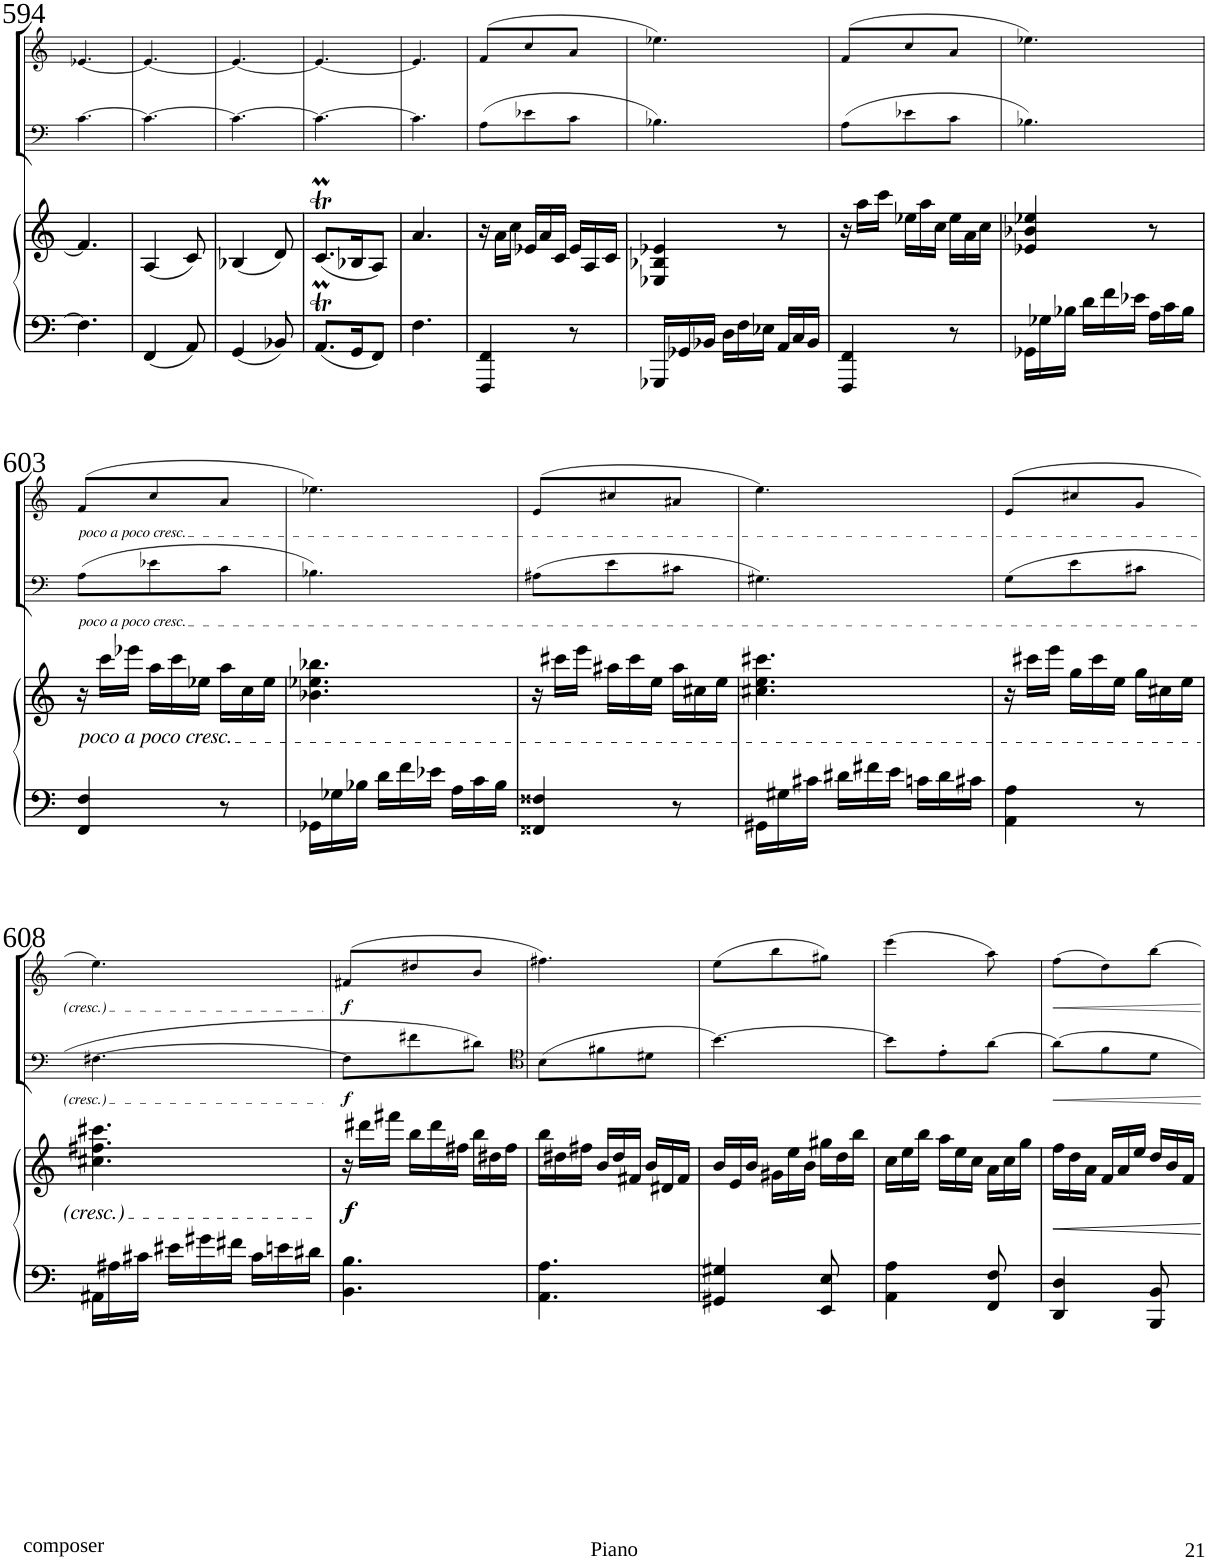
**kern	**kern	**dynam	**kern	**dynam	**kern	**dynam
*part3	*part3	*part3	*part2	*part2	*part1	*part1
*staff4	*staff3	*staff3/4	*staff2	*staff2	*staff1	*staff1
*I"Piano	*	*	*I"Cello	*	*I"Violin	*
*I'Pno	*	*	*	*	*I'Vln	*
!!LO:PB:g=z
*clefF4	*clefG2	*	*clefF4	*	*clefG2	*
*k[]	*k[]	*	*k[]	*	*k[]	*
*M3/8	*M3/8	*	*M3/8	*	*M3/8	*
=594	=594	=594	=594	=594	=594	=594
4.F\]	4.f/]	.	[4.c\	.	[4.e-X/	.
=595	=595	=595	=595	=595	=595	=595
4FF/	(4A/	.	4.c\_	.	4.e-/_	.
8AA/	8c/)	.	.	.	.	.
=596	=596	=596	=596	=596	=596	=596
4GG/	(4B-X/	.	4.c\_	.	4.e-/_	.
8BB-X/	8d/)	.	.	.	.	.
=597	=597	=597	=597	=597	=597	=597
8.AATM/L	(8.cTM/L	.	4.c\_	.	4.e-/_	.
16GG/K	16B-X/K	.	.	.	.	.
8FF/J	8A/J)	.	.	.	.	.
=598	=598	=598	=598	=598	=598	=598
4.F\	4.a/	.	4.c\]	.	4.e-/]	.
=599	=599	=599	=599	=599	=599	=599
4FFF/ 4FF/	24r	.	(8A\L	.	(8f/L	.
.	24a\LL	.	.	.	.	.
.	24cc\JJ	.	.	.	.	.
*	*Xbrackettup	*	*	*	*	*
.	24e-X/LL	.	8e-X\	.	8cc/	.
.	24a/	.	.	.	.	.
.	24c/JJ	.	.	.	.	.
8r	24e-/LL	.	8c\J	.	8a/J	.
.	24A/	.	.	.	.	.
.	24c/JJ	.	.	.	.	.
=600	=600	=600	=600	=600	=600	=600
*Xbrackettup	*	*	*	*	*	*
24GGG-X/LL	4E-X/ 4B-X/ 4e-X/	.	4.B-X\)	.	4.ee-X\)	.
24GG-X/	.	.	.	.	.	.
24BB-X/JJ	.	.	.	.	.	.
24D\LL	.	.	.	.	.	.
24F\	.	.	.	.	.	.
24E-X\JJ	.	.	.	.	.	.
24AA/LL	8r	.	.	.	.	.
24C/	.	.	.	.	.	.
24BB-/JJ	.	.	.	.	.	.
=601	=601	=601	=601	=601	=601	=601
*	*brackettup	*	*	*	*	*
4FFF/ 4FF/	24r	.	(8A\L	.	(8f/L	.
.	24aa\LL	.	.	.	.	.
.	24ccc\JJ	.	.	.	.	.
*	*Xbrackettup	*	*	*	*	*
.	24ee-X\LL	.	8e-X\	.	8cc/	.
.	24aa\	.	.	.	.	.
.	24cc\JJ	.	.	.	.	.
8r	24ee-\LL	.	8c\J	.	8a/J	.
.	24a\	.	.	.	.	.
.	24cc\JJ	.	.	.	.	.
=602	=602	=602	=602	=602	=602	=602
24GG-X\LL	4e-X/ 4b-X/ 4ee-X/	.	4.B-X\)	.	4.ee-X\)	.
24G-X\	.	.	.	.	.	.
24B-X\JJ	.	.	.	.	.	.
24d\LL	.	.	.	.	.	.
24f\	.	.	.	.	.	.
24e-X\JJ	.	.	.	.	.	.
24A\LL	8r	.	.	.	.	.
24c\	.	.	.	.	.	.
24B-\JJ	.	.	.	.	.	.
!!LO:LB:g=z
=603	=603	=603	=603	=603	=603	=603
*	*brackettup	*	*	*	*	*
!	!	!	!	!	!LO:TX:b:i:t=poco a poco cresc.	!
!	!	!	!LO:TX:b:i:t=poco a poco cresc.	!	!	!
!	!LO:TX:b:i:t=poco a poco cresc.	!	!	!	!	!
4FF/ 4F/	24r	.	(8A\L	.	(8f/L	.
.	24ccc\LL	.	.	.	.	.
.	24eee-X\JJ	.	.	.	.	.
*	*Xbrackettup	*	*	*	*	*
.	24aa\LL	.	8e-X\	.	8cc/	.
.	24ccc\	.	.	.	.	.
.	24ee-X\JJ	.	.	.	.	.
8r	24aa\LL	.	8c\J	.	8a/J	.
.	24cc\	.	.	.	.	.
.	24ee-\JJ	.	.	.	.	.
=604	=604	=604	=604	=604	=604	=604
24GG-X\LL	4.b-X\ 4.ee-X\ 4.bb-X\	.	4.B-X\)	.	4.ee-X\)	.
24G-X\	.	.	.	.	.	.
24B-X\JJ	.	.	.	.	.	.
24d\LL	.	.	.	.	.	.
24f\	.	.	.	.	.	.
24e-X\JJ	.	.	.	.	.	.
24A\LL	.	.	.	.	.	.
24c\	.	.	.	.	.	.
24B-\JJ	.	.	.	.	.	.
=605	=605	=605	=605	=605	=605	=605
*	*brackettup	*	*	*	*	*
4FF##X/ 4F##X/	24r	.	(8A#X\L	.	(8e/L	.
.	24ccc#X\LL	.	.	.	.	.
.	24eee\JJ	.	.	.	.	.
*	*Xbrackettup	*	*	*	*	*
.	24aa#X\LL	.	8e\	.	8cc#X/	.
.	24ccc#\	.	.	.	.	.
.	24ee\JJ	.	.	.	.	.
8r	24aa#\LL	.	8c#X\J	.	8a#X/J	.
.	24cc#X\	.	.	.	.	.
.	24ee\JJ	.	.	.	.	.
=606	=606	=606	=606	=606	=606	=606
24GG#X\LL	4.cc#X\ 4.ee\ 4.ccc#X\	.	4.G#X\)	.	4.ee\)	.
24G#X\	.	.	.	.	.	.
24c#X\JJ	.	.	.	.	.	.
24d#X\LL	.	.	.	.	.	.
24f#X\	.	.	.	.	.	.
24e\JJ	.	.	.	.	.	.
24cn\LL	.	.	.	.	.	.
24d#\	.	.	.	.	.	.
24c#X\JJ	.	.	.	.	.	.
=607	=607	=607	=607	=607	=607	=607
*	*brackettup	*	*	*	*	*
4AA\ 4A\	24r	.	(8G\L	.	(8e/L	.
.	24ccc#X\LL	.	.	.	.	.
.	24eee\JJ	.	.	.	.	.
*	*Xbrackettup	*	*	*	*	*
.	24gg\LL	.	8e\	.	8cc#X/	.
.	24ccc#\	.	.	.	.	.
.	24ee\JJ	.	.	.	.	.
8r	24gg\LL	.	8c#X\J	.	8g/J	.
.	24cc#X\	.	.	.	.	.
.	24ee\JJ	.	.	.	.	.
!!LO:LB:g=z
=608	=608	=608	=608	=608	=608	=608
24AA#X\LL	4.cc#X\ 4.ff#X\ 4.ccc#X\	.	[4.F#X\	.	4.ee\)	.
24A#X\	.	.	.	.	.	.
24c#X\JJ	.	.	.	.	.	.
24e#X\LL	.	.	.	.	.	.
24g#X\	.	.	.	.	.	.
24f#X\JJ	.	.	.	.	.	.
24c#\LL	.	.	.	.	.	.
24en\	.	.	.	.	.	.
24d#X\JJ	.	.	.	.	.	.
=609	=609	=609	=609	=609	=609	=609
*	*brackettup	*	*	*	*	*
!	!	!LO:DY:b	!	!LO:DY:b	!	!LO:DY:b
4.BB\ 4.B\	24r	f	8F#\L]	f	(8f#X/L	f
.	24ddd#X\LL	.	.	.	.	.
.	24fff#X\JJ	.	.	.	.	.
*	*Xbrackettup	*	*	*	*	*
.	24bb\LL	.	8f#X\	.	8dd#X/	.
.	24ddd#\	.	.	.	.	.
.	24ff#X\JJ	.	.	.	.	.
.	24bb\LL	.	8d#X\J)	.	8b/J	.
.	24dd#X\	.	.	.	.	.
.	24ff#\JJ	.	.	.	.	.
=610	=610	=610	=610	=610	=610	=610
*	*	*	*clefC4	*	*	*
4.AA\ 4.A\	24bb\LL	.	(8B\L	.	4.ff#X\)	.
.	24dd#X\	.	.	.	.	.
.	24ff#X\JJ	.	.	.	.	.
.	24b/LL	.	8f#X\	.	.	.
.	24dd#/	.	.	.	.	.
.	24f#X/JJ	.	.	.	.	.
.	24b/LL	.	8d#X\J	.	.	.
.	24d#X/	.	.	.	.	.
.	24f#/JJ	.	.	.	.	.
=611	=611	=611	=611	=611	=611	=611
4GG#X/ 4G#X/	24b/LL	.	[4.b\)	.	(8ee\L	.
.	24e/	.	.	.	.	.
.	24b/JJ	.	.	.	.	.
.	24g#X\LL	.	.	.	8bb\	.
.	24ee\	.	.	.	.	.
.	24b\JJ	.	.	.	.	.
8EE/ 8E/	24gg#X\LL	.	.	.	8gg#X\J)	.
.	24dd\	.	.	.	.	.
.	24bb\JJ	.	.	.	.	.
=612	=612	=612	=612	=612	=612	=612
4AA\ 4A\	24cc\LL	.	8b\L]	.	(4eee\	.
.	24ee\	.	.	.	.	.
.	24bb\JJ	.	.	.	.	.
.	24aa\LL	.	8e'\	.	.	.
.	24ee\	.	.	.	.	.
.	24cc\JJ	.	.	.	.	.
8FF/ 8F/	24a\LL	.	[8a\J	.	8aa\)	.
.	24cc\	.	.	.	.	.
.	24gg\JJ	.	.	.	.	.
=613	=613	=613	=613	=613	=613	=613
4DD/ 4D/	24ff\LL	.	8a\L]	.	(8ff\L	.
.	24dd\	.	.	.	.	.
.	24a\JJ	.	.	.	.	.
.	24f/LL	.	8f\	.	8dd'\)	.
.	24a/	.	.	.	.	.
.	24ee/JJ	.	.	.	.	.
8BBB/ 8BB/	24dd/LL	.	8d\J	.	[8bb\J	.
.	24b/	.	.	.	.	.
.	24f/JJ	.	.	.	.	.
=	=	=	=	=	=	=
*-	*-	*-	*-	*-	*-	*-
